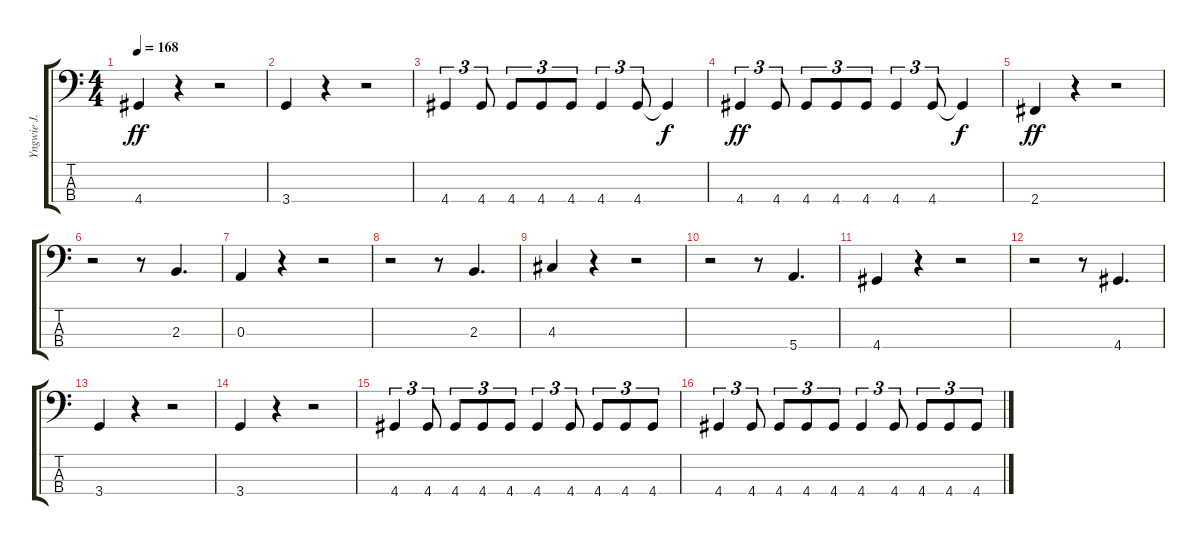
\track ("Yngwie J. Malmsteen (Bass)" "Yngwie J. ") {instrument electricbasspick}
\staff {score tabs}
\tuning (G2 D2 A1 E1) {hide}
\ts (4 4)
\tempo 168
\clef f4
\ks c
4.4.4{dy ff} r.4 r.2 |
3.4.4 r.4 r.2 |
4.4.4{tu (3 2)} 4.4.8{tu (3 2)} 4.4.8{tu (3 2)} 4.4.8{tu (3 2)} 4.4.8{tu (3 2)} 4.4.4{tu (3 2)} 4.4.8{tu (3 2)} 4.4{t}.4{dy f} |
4.4.4{tu (3 2) dy ff} 4.4.8{tu (3 2)} 4.4.8{tu (3 2)} 4.4.8{tu (3 2)} 4.4.8{tu (3 2)} 4.4.4{tu (3 2)} 4.4.8{tu (3 2)} 4.4{t}.4{dy f} |
2.4.4{dy ff} r.4 r.2 |
r.2 r.8 2.3.4{d} |
0.3.4 r.4 r.2 |
r.2 r.8 2.3.4{d} |
4.3.4 r.4 r.2 |
r.2 r.8 5.4.4{d} |
4.4.4 r.4 r.2 |
r.2 r.8 4.4.4{d} |
3.4.4 r.4 r.2 |
3.4.4 r.4 r.2 |
4.4.4{tu (3 2)} 4.4.8{tu (3 2)} 4.4.8{tu (3 2)} 4.4.8{tu (3 2)} 4.4.8{tu (3 2)} 4.4.4{tu (3 2)} 4.4.8{tu (3 2)} 4.4.8{tu (3 2)} 4.4.8{tu (3 2)} 4.4.8{tu (3 2)} |
4.4.4{tu (3 2)} 4.4.8{tu (3 2)} 4.4.8{tu (3 2)} 4.4.8{tu (3 2)} 4.4.8{tu (3 2)} 4.4.4{tu (3 2)} 4.4.8{tu (3 2)} 4.4.8{tu (3 2)} 4.4.8{tu (3 2)} 4.4.8{tu (3 2)}
